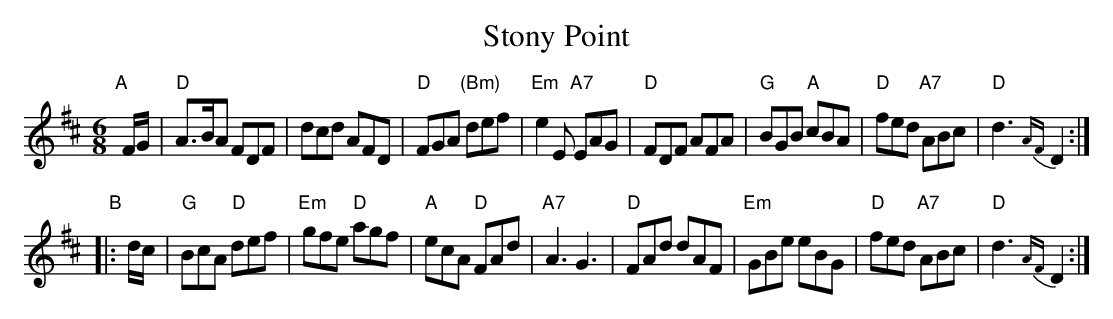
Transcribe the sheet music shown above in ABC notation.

X:1
T: Stony Point
M: 6/8
L: 1/8
K: D
"A"[|] F/G/ \
| "D"A>BA FDF | dcd AFD | "D"FGA "(Bm)"def | "Em"e2E "A7"EAG \
| "D"FDF AFA | "G"BGB "A"cBA | "D"fed "A7"ABc | "D"d3{AF}D2 :|
"B"|: d/c/ \
| "G"BcA "D"def | "Em"gfe "D"agf | "A"ecA "D"FAd | "A7"A3 G3 \
| "D"FAd dAF | "Em"GBe eBG | "D"fed "A7"ABc | "D"d3{AF}D2 :|
